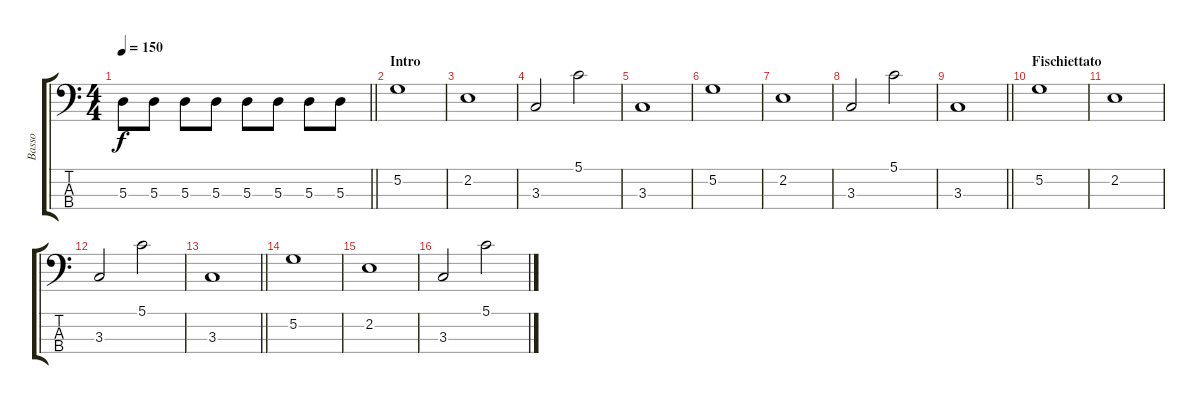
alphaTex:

\track ("Basso" "Basso") {instrument electricbassfinger}
\staff {score tabs}
\tuning (G2 D2 A1 E1) {hide}
\ts (4 4)
\tempo 150
\clef f4
\barLineRight lightlight
\ks c
5.3.8{dy f} 5.3.8 5.3.8 5.3.8 5.3.8 5.3.8 5.3.8 5.3.8 |
\section ("" "Intro")
5.2.1 |
2.2.1 |
3.3.2 5.1.2 |
3.3.1 |
5.2.1 |
2.2.1 |
3.3.2 5.1.2 |
\barLineRight lightlight
3.3.1 |
\section ("" "Fischiettato")
5.2.1 |
2.2.1 |
3.3.2 5.1.2 |
\barLineRight lightlight
3.3.1 |
5.2.1 |
2.2.1 |
3.3.2 5.1.2
